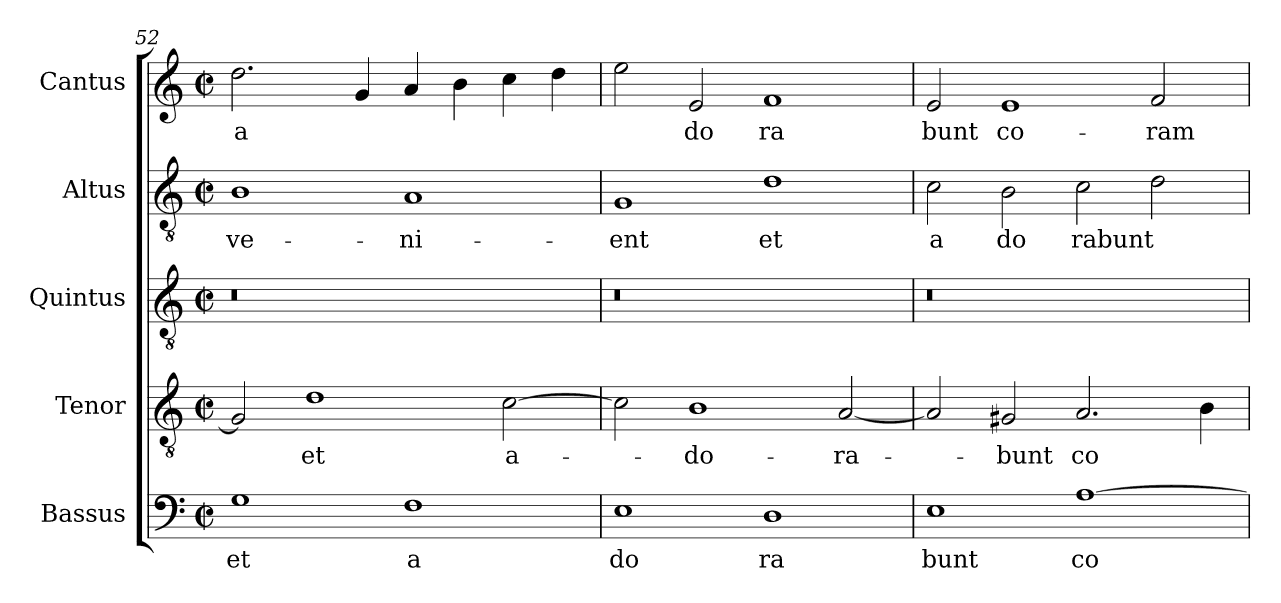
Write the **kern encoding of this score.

**kern	**text	**kern	**text	**kern	**kern	**text	**kern	**text
*part5	*part5	*part4	*part4	*part3	*part2	*part2	*part1	*part1
*staff5	*staff5	*staff4	*staff4	*staff3	*staff2	*staff2	*staff1	*staff1
*I"Bassus	*	*I"Tenor	*	*I"Quintus	*I"Altus	*	*I"Cantus	*
*clefF4	*	*clefGv2	*	*clefGv2	*clefGv2	*	*clefG2	*
*M2/2	*	*M2/2	*	*M2/2	*M2/2	*	*M2/2	*
*met(c|)	*	*met(c|)	*	*met(c|)	*met(c|)	*	*met(c|)	*
=52	=52	=52	=52	=52	=52	=52	=52	=52
!	!LO:LY:b:cj	!	!	!	!	!LO:LY:b:cj	!	!LO:LY:b:cj
1G	et	2G/]	.	0r	1B	ve-	2.dd\	a
!	!	!	!LO:LY:b:cj	!	!	!	!	!
.	.	1d	et	.	.	.	.	.
.	.	.	.	.	.	.	4g/	.
!	!LO:LY:b:cj	!	!	!	!	!LO:LY:b:cj	!	!
1F	a	.	.	.	1A	-ni-	4a/	.
.	.	.	.	.	.	.	4b\	.
!	!	!	!LO:LY:b:cj	!	!	!	!	!
.	.	[>2c\	a-	.	.	.	4cc\	.
.	.	.	.	.	.	.	4dd\	.
=53	=53	=53	=53	=53	=53	=53	=53	=53
!	!LO:LY:b:cj	!	!	!	!	!LO:LY:b:cj	!	!
1E	do	2c\]	.	0r	1G	-ent	2ee\	.
!	!	!	!LO:LY:b:cj	!	!	!	!	!LO:LY:b:cj
.	.	1B	-do-	.	.	.	2e/	do
!	!LO:LY:b:cj	!	!	!	!	!LO:LY:b:cj	!	!LO:LY:b:cj
1D	ra	.	.	.	1d	et	1f	ra
!	!	!	!LO:LY:b:cj	!	!	!	!	!
.	.	[>2A/	-ra-	.	.	.	.	.
!!LO:LB:g=z
=54	=54	=54	=54	=54	=54	=54	=54	=54
!	!LO:LY:b:cj	!	!	!	!	!LO:LY:b:cj	!	!LO:LY:b:cj
1E	bunt	2A/]	.	0r	2c\	a	2e/	bunt
!	!	!	!LO:LY:b:cj	!	!	!LO:LY:b:cj	!	!LO:LY:b:cj
.	.	2G#X/	-bunt	.	2B\	do	1e	co-
!	!LO:LY:b:cj	!	!LO:LY:b:cj	!	!	!LO:LY:b	!	!
[>1A	co	2.A/	co	.	2c\	rabunt	.	.
!	!	!	!	!	!	!	!	!LO:LY:b:cj
.	.	.	.	.	2d\	.	2f/	-ram
.	.	4B\	.	.	.	.	.	.
=	=	=	=	=	=	=	=	=
*-	*-	*-	*-	*-	*-	*-	*-	*-
